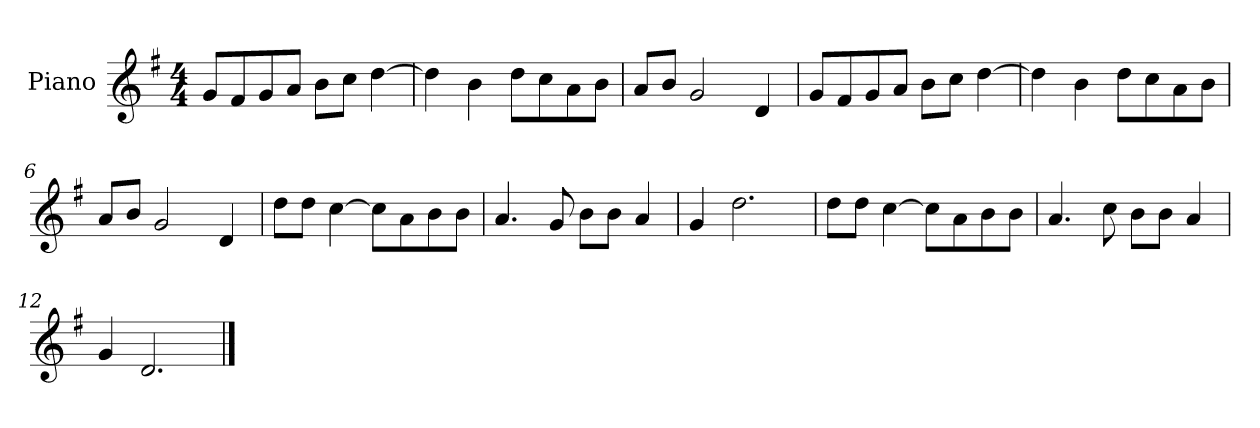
**kern
*part1
*staff1
*I"Piano
*I'P-no
*clefG2
*k[f#]
*M4/4
*MM90
=1
8g/L
8f#/
8g/
8a/J
8b\L
8cc\J
[4dd\
=2
4dd\]
4b\
8dd\L
8cc\
8a\
8b\J
=3
8a/L
8b/J
2g/
4d/
=4
8g/L
8f#/
8g/
8a/J
8b\L
8cc\J
[4dd\
=5
4dd\]
4b\
8dd\L
8cc\
8a\
8b\J
=6
8a/L
8b/J
2g/
4d/
!!LO:LB:g=z
=7
8dd\L
8dd\J
[4cc\
8cc\L]
8a\
8b\
8b\J
=8
4.a/
8g/
8b\L
8b\J
4a/
=9
4g/
2.dd\
=10
8dd\L
8dd\J
[4cc\
8cc\L]
8a\
8b\
8b\J
=11
4.a/
8cc\
8b\L
8b\J
4a/
=12
4g/
2.d/
==
*-
